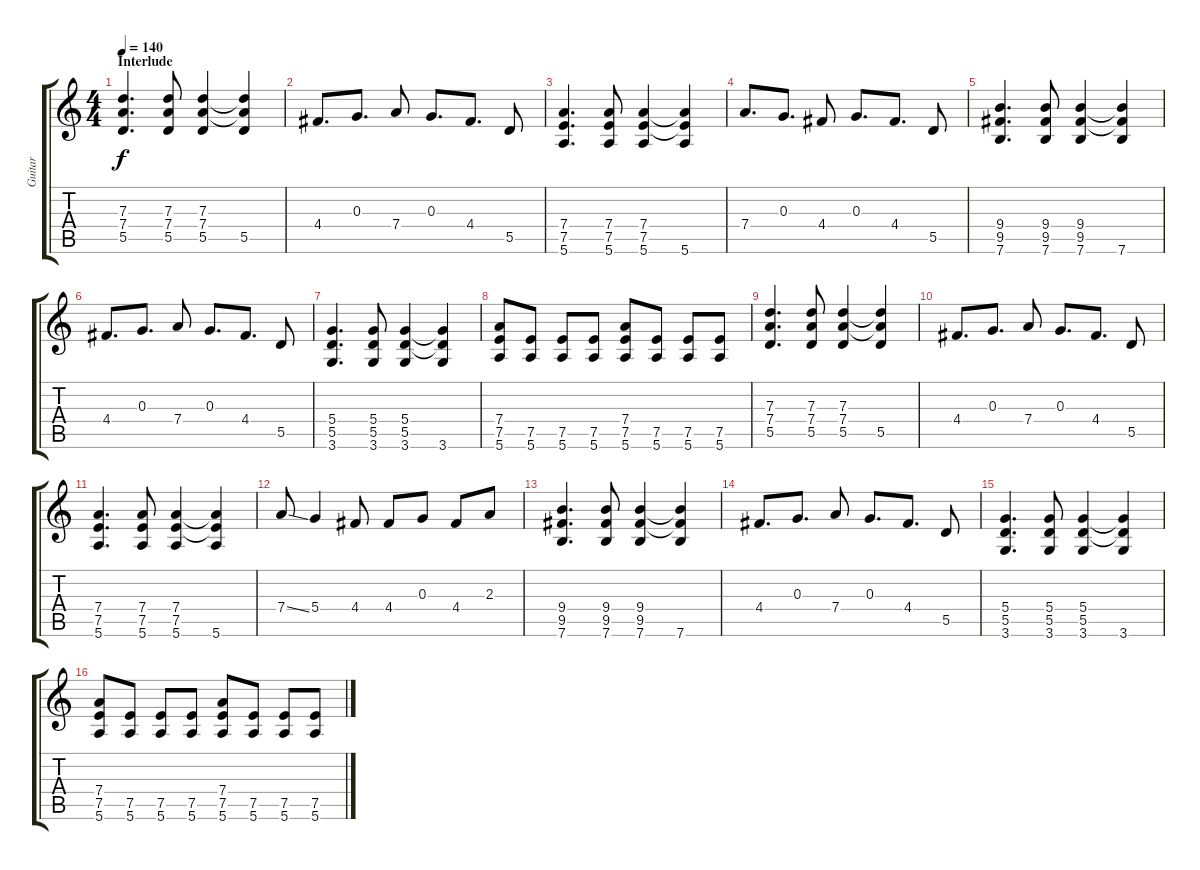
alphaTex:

\track ("Guitar" "Guitar") {instrument overdrivenguitar}
\staff {score tabs}
\tuning (E4 B3 G3 D3 A2 E2) {hide}
\ts (4 4)
\section ("" "Interlude")
\tempo 140
\clef g2
\ks c
(7.3 7.4 5.5).4{d dy f} (7.3 7.4 5.5).8 (7.3 7.4 5.5).4 (7.3{t} 7.4{t} 5.5).4 |
4.4.8{d} 0.3.8{d} 7.4.8 0.3.8{d} 4.4.8{d} 5.5.8 |
(7.4 7.5 5.6).4{d} (7.4 7.5 5.6).8 (7.4 7.5 5.6).4 (7.4{t} 7.5{t} 5.6).4 |
7.4.8{d} 0.3.8{d} 4.4.8 0.3.8{d} 4.4.8{d} 5.5.8 |
(9.4 9.5 7.6).4{d} (9.4 9.5 7.6).8 (9.4 9.5 7.6).4 (9.4{t} 9.5{t} 7.6).4 |
4.4.8{d} 0.3.8{d} 7.4.8 0.3.8{d} 4.4.8{d} 5.5.8 |
(5.4 5.5 3.6).4{d} (5.4 5.5 3.6).8 (5.4 5.5 3.6).4 (5.4{t} 5.5{t} 3.6).4 |
(7.4 7.5 5.6).8 (7.5 5.6).8 (7.5 5.6).8 (7.5 5.6).8 (7.4 7.5 5.6).8 (7.5 5.6).8 (7.5 5.6).8 (7.5 5.6).8 |
(7.3 7.4 5.5).4{d} (7.3 7.4 5.5).8 (7.3 7.4 5.5).4 (7.3{t} 7.4{t} 5.5).4 |
4.4.8{d} 0.3.8{d} 7.4.8 0.3.8{d} 4.4.8{d} 5.5.8 |
(7.4 7.5 5.6).4{d} (7.4 7.5 5.6).8 (7.4 7.5 5.6).4 (7.4{t} 7.5{t} 5.6).4 |
7.4{ss}.8 5.4.4 4.4.8 4.4.8 0.3.8 4.4.8 2.3.8 |
(9.4 9.5 7.6).4{d} (9.4 9.5 7.6).8 (9.4 9.5 7.6).4 (9.4{t} 9.5{t} 7.6).4 |
4.4.8{d} 0.3.8{d} 7.4.8 0.3.8{d} 4.4.8{d} 5.5.8 |
(5.4 5.5 3.6).4{d} (5.4 5.5 3.6).8 (5.4 5.5 3.6).4 (5.4{t} 5.5{t} 3.6).4 |
(7.4 7.5 5.6).8 (7.5 5.6).8 (7.5 5.6).8 (7.5 5.6).8 (7.4 7.5 5.6).8 (7.5 5.6).8 (7.5 5.6).8 (7.5 5.6).8
